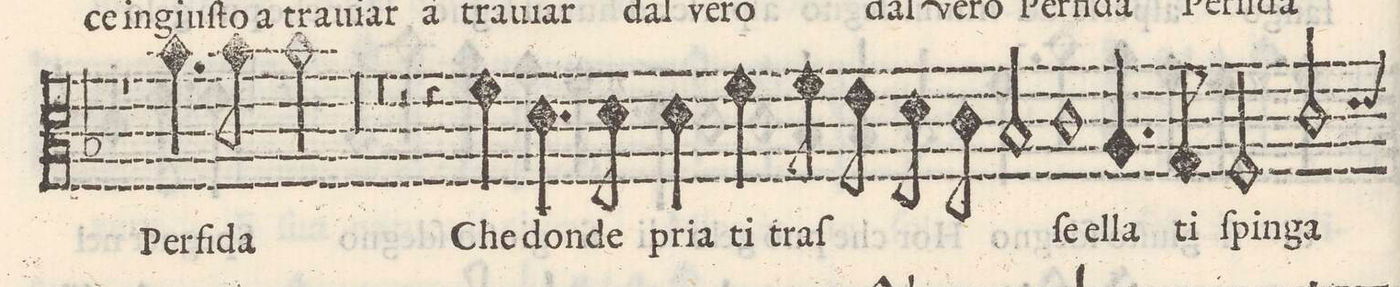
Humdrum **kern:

**kern	**text
*I"QVINTO	*
*clefC3	*
*k[b-]	*
*met(C)	*
*M2/1	*
1r	.
4.b-\	Per-
8b-\	-fi-
2b-\	-da
=16-	=16-
00r	.
=17-	=17-
=18-	=18-
0r	.
=19-	=19-
2r	.
4r	.
4f\	Che
4.d\	don-
8d\	-de
4d\	pria
4f\	ti
=20-	=20-
8f\	traſ-
8e\	.
8d\	.
8c\	.
2B-/	.
1c	ſe el-
=21-	=21-
4.A/	-la
8G/	ti
2F/	ſpin-
2c/	-ga
*-	*-
